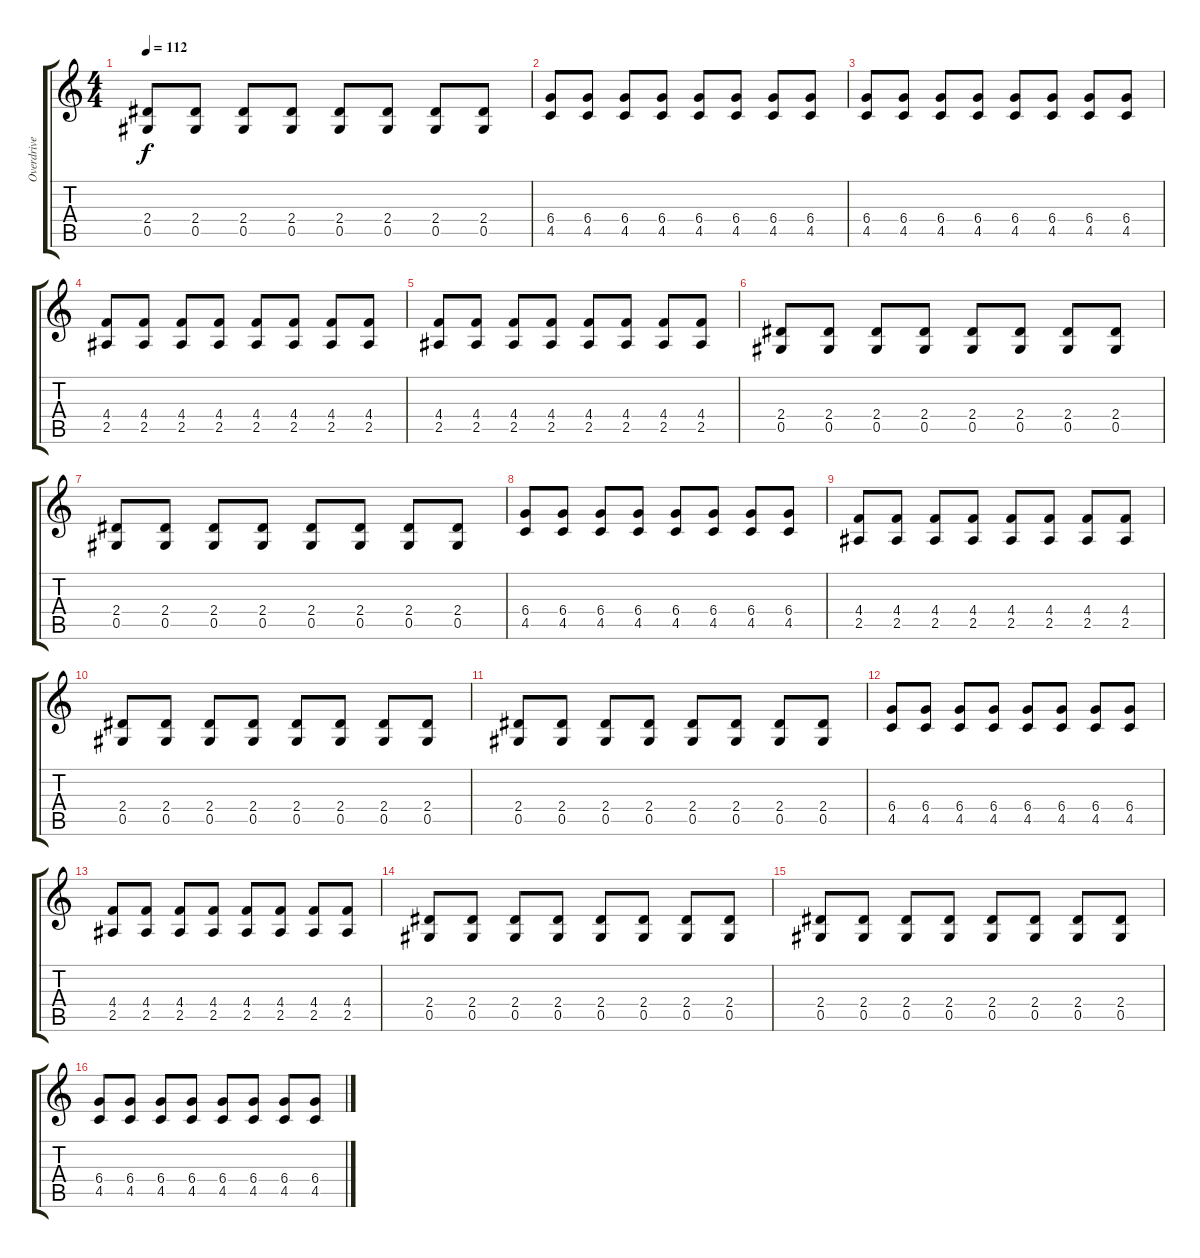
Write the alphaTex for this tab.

\track ("Overdrive Guitar 1" "Overdrive ") {instrument overdrivenguitar}
\staff {score tabs}
\tuning (Eb4 Bb3 Gb3 Db3 Ab2 Eb2) {hide}
\ts (4 4)
\tempo 112
\clef g2
\ks c
(2.4 0.5).8{dy f} (2.4 0.5).8 (2.4 0.5).8 (2.4 0.5).8 (2.4 0.5).8 (2.4 0.5).8 (2.4 0.5).8 (2.4 0.5).8 |
(6.4 4.5).8 (6.4 4.5).8 (6.4 4.5).8 (6.4 4.5).8 (6.4 4.5).8 (6.4 4.5).8 (6.4 4.5).8 (6.4 4.5).8 |
(6.4 4.5).8 (6.4 4.5).8 (6.4 4.5).8 (6.4 4.5).8 (6.4 4.5).8 (6.4 4.5).8 (6.4 4.5).8 (6.4 4.5).8 |
(4.4 2.5).8 (4.4 2.5).8 (4.4 2.5).8 (4.4 2.5).8 (4.4 2.5).8 (4.4 2.5).8 (4.4 2.5).8 (4.4 2.5).8 |
(4.4 2.5).8 (4.4 2.5).8 (4.4 2.5).8 (4.4 2.5).8 (4.4 2.5).8 (4.4 2.5).8 (4.4 2.5).8 (4.4 2.5).8 |
(2.4 0.5).8 (2.4 0.5).8 (2.4 0.5).8 (2.4 0.5).8 (2.4 0.5).8 (2.4 0.5).8 (2.4 0.5).8 (2.4 0.5).8 |
(2.4 0.5).8 (2.4 0.5).8 (2.4 0.5).8 (2.4 0.5).8 (2.4 0.5).8 (2.4 0.5).8 (2.4 0.5).8 (2.4 0.5).8 |
(6.4 4.5).8 (6.4 4.5).8 (6.4 4.5).8 (6.4 4.5).8 (6.4 4.5).8 (6.4 4.5).8 (6.4 4.5).8 (6.4 4.5).8 |
(4.4 2.5).8 (4.4 2.5).8 (4.4 2.5).8 (4.4 2.5).8 (4.4 2.5).8 (4.4 2.5).8 (4.4 2.5).8 (4.4 2.5).8 |
(2.4 0.5).8 (2.4 0.5).8 (2.4 0.5).8 (2.4 0.5).8 (2.4 0.5).8 (2.4 0.5).8 (2.4 0.5).8 (2.4 0.5).8 |
(2.4 0.5).8 (2.4 0.5).8 (2.4 0.5).8 (2.4 0.5).8 (2.4 0.5).8 (2.4 0.5).8 (2.4 0.5).8 (2.4 0.5).8 |
(6.4 4.5).8 (6.4 4.5).8 (6.4 4.5).8 (6.4 4.5).8 (6.4 4.5).8 (6.4 4.5).8 (6.4 4.5).8 (6.4 4.5).8 |
(4.4 2.5).8 (4.4 2.5).8 (4.4 2.5).8 (4.4 2.5).8 (4.4 2.5).8 (4.4 2.5).8 (4.4 2.5).8 (4.4 2.5).8 |
(2.4 0.5).8 (2.4 0.5).8 (2.4 0.5).8 (2.4 0.5).8 (2.4 0.5).8 (2.4 0.5).8 (2.4 0.5).8 (2.4 0.5).8 |
(2.4 0.5).8 (2.4 0.5).8 (2.4 0.5).8 (2.4 0.5).8 (2.4 0.5).8 (2.4 0.5).8 (2.4 0.5).8 (2.4 0.5).8 |
(6.4 4.5).8 (6.4 4.5).8 (6.4 4.5).8 (6.4 4.5).8 (6.4 4.5).8 (6.4 4.5).8 (6.4 4.5).8 (6.4 4.5).8
